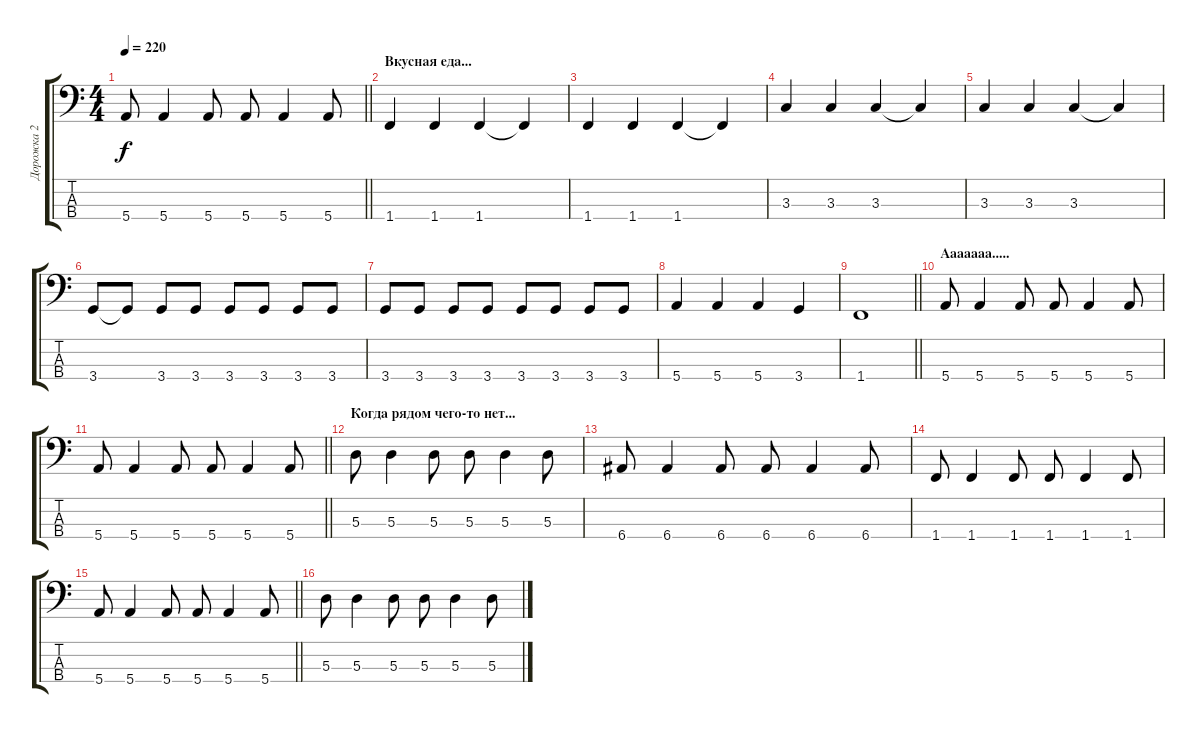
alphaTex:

\track ("Дорожка 2" "Дорожка 2") {instrument electricbassfinger}
\staff {score tabs}
\tuning (G2 D2 A1 E1) {hide}
\ts (4 4)
\tempo 220
\clef f4
\barLineRight lightlight
\ks c
5.4.8{dy f} 5.4.4 5.4.8 5.4.8 5.4.4 5.4.8 |
\section ("" "Вкусная еда...")
1.4.4 1.4.4 1.4.4 1.4{t}.4 |
1.4.4 1.4.4 1.4.4 1.4{t}.4 |
3.3.4 3.3.4 3.3.4 3.3{t}.4 |
3.3.4 3.3.4 3.3.4 3.3{t}.4 |
3.4.8 3.4{t}.8 3.4.8 3.4.8 3.4.8 3.4.8 3.4.8 3.4.8 |
3.4.8 3.4.8 3.4.8 3.4.8 3.4.8 3.4.8 3.4.8 3.4.8 |
5.4.4 5.4.4 5.4.4 3.4.4 |
\barLineRight lightlight
1.4.1 |
\section ("" "Ааааааа.....")
5.4.8 5.4.4 5.4.8 5.4.8 5.4.4 5.4.8 |
\barLineRight lightlight
5.4.8 5.4.4 5.4.8 5.4.8 5.4.4 5.4.8 |
\section ("" "Когда рядом чего-то нет...")
5.3.8 5.3.4 5.3.8 5.3.8 5.3.4 5.3.8 |
6.4.8 6.4.4 6.4.8 6.4.8 6.4.4 6.4.8 |
1.4.8 1.4.4 1.4.8 1.4.8 1.4.4 1.4.8 |
\barLineRight lightlight
5.4.8 5.4.4 5.4.8 5.4.8 5.4.4 5.4.8 |
5.3.8 5.3.4 5.3.8 5.3.8 5.3.4 5.3.8
